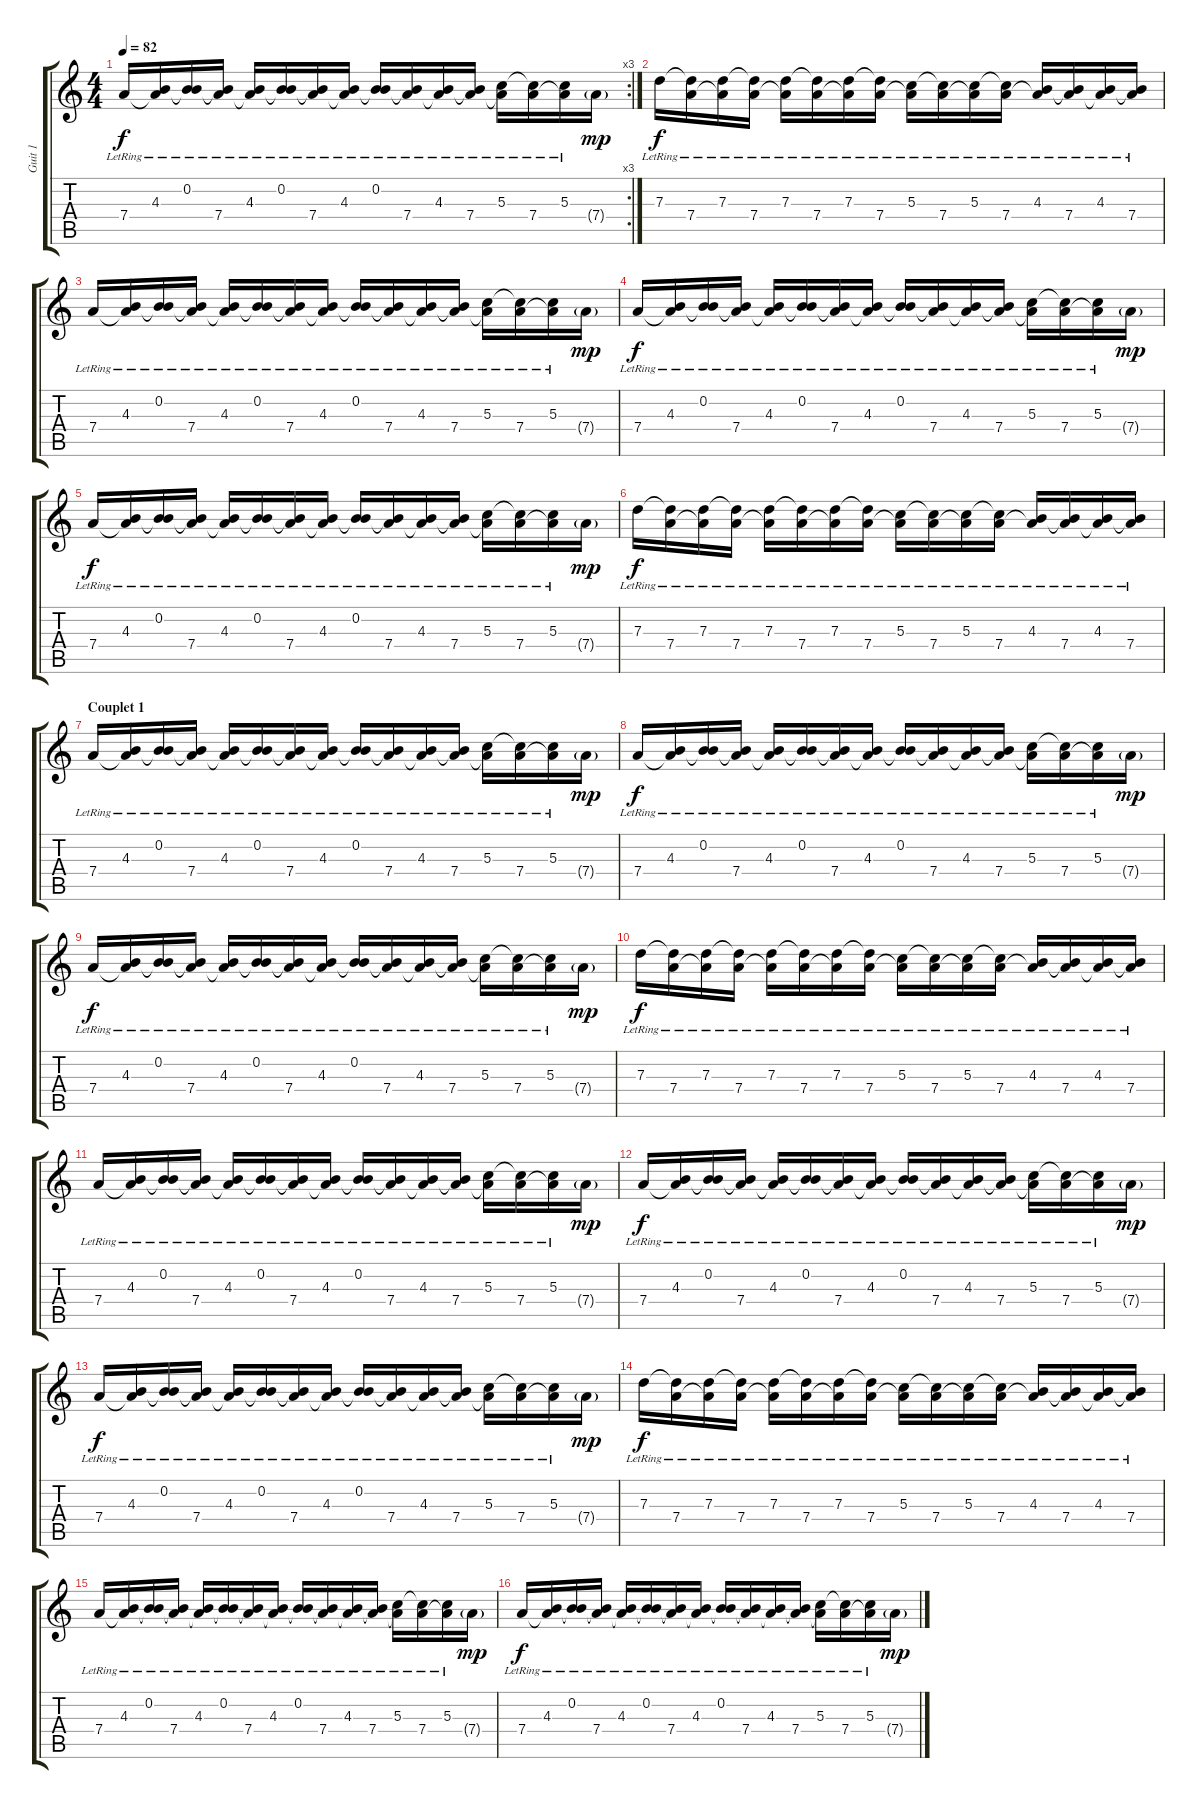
\track ("Guit 1" "Guit 1") {instrument acousticguitarsteel}
\staff {score tabs}
\tuning (E4 B3 G3 D3 A2 E2) {hide}
\rc 3
\ts (4 4)
\tempo 82
\clef g2
\ks c
7.4{lr}.16{dy f instrument acousticguitarsteel} (4.3{lr} 7.4{t}).16 (0.2{lr} 4.3{t}).16 (0.2{t} 7.4{lr}).16 (4.3{lr} 7.4{t}).16 (0.2{lr} 4.3{t}).16 (0.2{t} 7.4{lr}).16 (4.3{lr} 7.4{t}).16 (0.2{lr} 4.3{t}).16 (0.2{t} 7.4{lr}).16 (4.3{lr} 7.4{t}).16 (4.3{t} 7.4{lr}).16 (5.3{lr} 7.4{t}).16 (5.3{t} 7.4{lr}).16 (5.3{lr} 7.4{t}).16 7.4{g}.16{dy mp} |
7.3{lr}.16{dy f} (7.3{t} 7.4{lr}).16 (7.3{lr} 7.4{t}).16 (7.3{t} 7.4{lr}).16 (7.3{lr} 7.4{t}).16 (7.3{t} 7.4{lr}).16 (7.3{lr} 7.4{t}).16 (7.3{t} 7.4{lr}).16 (5.3{lr} 7.4{t}).16 (5.3{t} 7.4{lr}).16 (5.3{lr} 7.4{t}).16 (5.3{t} 7.4{lr}).16 (4.3{lr} 7.4{t}).16 (4.3{t} 7.4{lr}).16 (4.3{lr} 7.4{t}).16 (4.3{t} 7.4{lr}).16 |
7.4{lr}.16 (4.3{lr} 7.4{t}).16 (0.2{lr} 4.3{t}).16 (0.2{t} 7.4{lr}).16 (4.3{lr} 7.4{t}).16 (0.2{lr} 4.3{t}).16 (0.2{t} 7.4{lr}).16 (4.3{lr} 7.4{t}).16 (0.2{lr} 4.3{t}).16 (0.2{t} 7.4{lr}).16 (4.3{lr} 7.4{t}).16 (4.3{t} 7.4{lr}).16 (5.3{lr} 7.4{t}).16 (5.3{t} 7.4{lr}).16 (5.3{lr} 7.4{t}).16 7.4{g}.16{dy mp} |
7.4{lr}.16{dy f} (4.3{lr} 7.4{t}).16 (0.2{lr} 4.3{t}).16 (0.2{t} 7.4{lr}).16 (4.3{lr} 7.4{t}).16 (0.2{lr} 4.3{t}).16 (0.2{t} 7.4{lr}).16 (4.3{lr} 7.4{t}).16 (0.2{lr} 4.3{t}).16 (0.2{t} 7.4{lr}).16 (4.3{lr} 7.4{t}).16 (4.3{t} 7.4{lr}).16 (5.3{lr} 7.4{t}).16 (5.3{t} 7.4{lr}).16 (5.3{lr} 7.4{t}).16 7.4{g}.16{dy mp} |
7.4{lr}.16{dy f} (4.3{lr} 7.4{t}).16 (0.2{lr} 4.3{t}).16 (0.2{t} 7.4{lr}).16 (4.3{lr} 7.4{t}).16 (0.2{lr} 4.3{t}).16 (0.2{t} 7.4{lr}).16 (4.3{lr} 7.4{t}).16 (0.2{lr} 4.3{t}).16 (0.2{t} 7.4{lr}).16 (4.3{lr} 7.4{t}).16 (4.3{t} 7.4{lr}).16 (5.3{lr} 7.4{t}).16 (5.3{t} 7.4{lr}).16 (5.3{lr} 7.4{t}).16 7.4{g}.16{dy mp} |
7.3{lr}.16{dy f} (7.3{t} 7.4{lr}).16 (7.3{lr} 7.4{t}).16 (7.3{t} 7.4{lr}).16 (7.3{lr} 7.4{t}).16 (7.3{t} 7.4{lr}).16 (7.3{lr} 7.4{t}).16 (7.3{t} 7.4{lr}).16 (5.3{lr} 7.4{t}).16 (5.3{t} 7.4{lr}).16 (5.3{lr} 7.4{t}).16 (5.3{t} 7.4{lr}).16 (4.3{lr} 7.4{t}).16 (4.3{t} 7.4{lr}).16 (4.3{lr} 7.4{t}).16 (4.3{t} 7.4{lr}).16 |
\section ("" "Couplet 1")
7.4{lr}.16 (4.3{lr} 7.4{t}).16 (0.2{lr} 4.3{t}).16 (0.2{t} 7.4{lr}).16 (4.3{lr} 7.4{t}).16 (0.2{lr} 4.3{t}).16 (0.2{t} 7.4{lr}).16 (4.3{lr} 7.4{t}).16 (0.2{lr} 4.3{t}).16 (0.2{t} 7.4{lr}).16 (4.3{lr} 7.4{t}).16 (4.3{t} 7.4{lr}).16 (5.3{lr} 7.4{t}).16 (5.3{t} 7.4{lr}).16 (5.3{lr} 7.4{t}).16 7.4{g}.16{dy mp} |
7.4{lr}.16{dy f} (4.3{lr} 7.4{t}).16 (0.2{lr} 4.3{t}).16 (0.2{t} 7.4{lr}).16 (4.3{lr} 7.4{t}).16 (0.2{lr} 4.3{t}).16 (0.2{t} 7.4{lr}).16 (4.3{lr} 7.4{t}).16 (0.2{lr} 4.3{t}).16 (0.2{t} 7.4{lr}).16 (4.3{lr} 7.4{t}).16 (4.3{t} 7.4{lr}).16 (5.3{lr} 7.4{t}).16 (5.3{t} 7.4{lr}).16 (5.3{lr} 7.4{t}).16 7.4{g}.16{dy mp} |
7.4{lr}.16{dy f} (4.3{lr} 7.4{t}).16 (0.2{lr} 4.3{t}).16 (0.2{t} 7.4{lr}).16 (4.3{lr} 7.4{t}).16 (0.2{lr} 4.3{t}).16 (0.2{t} 7.4{lr}).16 (4.3{lr} 7.4{t}).16 (0.2{lr} 4.3{t}).16 (0.2{t} 7.4{lr}).16 (4.3{lr} 7.4{t}).16 (4.3{t} 7.4{lr}).16 (5.3{lr} 7.4{t}).16 (5.3{t} 7.4{lr}).16 (5.3{lr} 7.4{t}).16 7.4{g}.16{dy mp} |
7.3{lr}.16{dy f} (7.3{t} 7.4{lr}).16 (7.3{lr} 7.4{t}).16 (7.3{t} 7.4{lr}).16 (7.3{lr} 7.4{t}).16 (7.3{t} 7.4{lr}).16 (7.3{lr} 7.4{t}).16 (7.3{t} 7.4{lr}).16 (5.3{lr} 7.4{t}).16 (5.3{t} 7.4{lr}).16 (5.3{lr} 7.4{t}).16 (5.3{t} 7.4{lr}).16 (4.3{lr} 7.4{t}).16 (4.3{t} 7.4{lr}).16 (4.3{lr} 7.4{t}).16 (4.3{t} 7.4{lr}).16 |
7.4{lr}.16 (4.3{lr} 7.4{t}).16 (0.2{lr} 4.3{t}).16 (0.2{t} 7.4{lr}).16 (4.3{lr} 7.4{t}).16 (0.2{lr} 4.3{t}).16 (0.2{t} 7.4{lr}).16 (4.3{lr} 7.4{t}).16 (0.2{lr} 4.3{t}).16 (0.2{t} 7.4{lr}).16 (4.3{lr} 7.4{t}).16 (4.3{t} 7.4{lr}).16 (5.3{lr} 7.4{t}).16 (5.3{t} 7.4{lr}).16 (5.3{lr} 7.4{t}).16 7.4{g}.16{dy mp} |
7.4{lr}.16{dy f} (4.3{lr} 7.4{t}).16 (0.2{lr} 4.3{t}).16 (0.2{t} 7.4{lr}).16 (4.3{lr} 7.4{t}).16 (0.2{lr} 4.3{t}).16 (0.2{t} 7.4{lr}).16 (4.3{lr} 7.4{t}).16 (0.2{lr} 4.3{t}).16 (0.2{t} 7.4{lr}).16 (4.3{lr} 7.4{t}).16 (4.3{t} 7.4{lr}).16 (5.3{lr} 7.4{t}).16 (5.3{t} 7.4{lr}).16 (5.3{lr} 7.4{t}).16 7.4{g}.16{dy mp} |
7.4{lr}.16{dy f} (4.3{lr} 7.4{t}).16 (0.2{lr} 4.3{t}).16 (0.2{t} 7.4{lr}).16 (4.3{lr} 7.4{t}).16 (0.2{lr} 4.3{t}).16 (0.2{t} 7.4{lr}).16 (4.3{lr} 7.4{t}).16 (0.2{lr} 4.3{t}).16 (0.2{t} 7.4{lr}).16 (4.3{lr} 7.4{t}).16 (4.3{t} 7.4{lr}).16 (5.3{lr} 7.4{t}).16 (5.3{t} 7.4{lr}).16 (5.3{lr} 7.4{t}).16 7.4{g}.16{dy mp} |
7.3{lr}.16{dy f} (7.3{t} 7.4{lr}).16 (7.3{lr} 7.4{t}).16 (7.3{t} 7.4{lr}).16 (7.3{lr} 7.4{t}).16 (7.3{t} 7.4{lr}).16 (7.3{lr} 7.4{t}).16 (7.3{t} 7.4{lr}).16 (5.3{lr} 7.4{t}).16 (5.3{t} 7.4{lr}).16 (5.3{lr} 7.4{t}).16 (5.3{t} 7.4{lr}).16 (4.3{lr} 7.4{t}).16 (4.3{t} 7.4{lr}).16 (4.3{lr} 7.4{t}).16 (4.3{t} 7.4{lr}).16 |
7.4{lr}.16 (4.3{lr} 7.4{t}).16 (0.2{lr} 4.3{t}).16 (0.2{t} 7.4{lr}).16 (4.3{lr} 7.4{t}).16 (0.2{lr} 4.3{t}).16 (0.2{t} 7.4{lr}).16 (4.3{lr} 7.4{t}).16 (0.2{lr} 4.3{t}).16 (0.2{t} 7.4{lr}).16 (4.3{lr} 7.4{t}).16 (4.3{t} 7.4{lr}).16 (5.3{lr} 7.4{t}).16 (5.3{t} 7.4{lr}).16 (5.3{lr} 7.4{t}).16 7.4{g}.16{dy mp} |
7.4{lr}.16{dy f} (4.3{lr} 7.4{t}).16 (0.2{lr} 4.3{t}).16 (0.2{t} 7.4{lr}).16 (4.3{lr} 7.4{t}).16 (0.2{lr} 4.3{t}).16 (0.2{t} 7.4{lr}).16 (4.3{lr} 7.4{t}).16 (0.2{lr} 4.3{t}).16 (0.2{t} 7.4{lr}).16 (4.3{lr} 7.4{t}).16 (4.3{t} 7.4{lr}).16 (5.3{lr} 7.4{t}).16 (5.3{t} 7.4{lr}).16 (5.3{lr} 7.4{t}).16 7.4{g}.16{dy mp}
